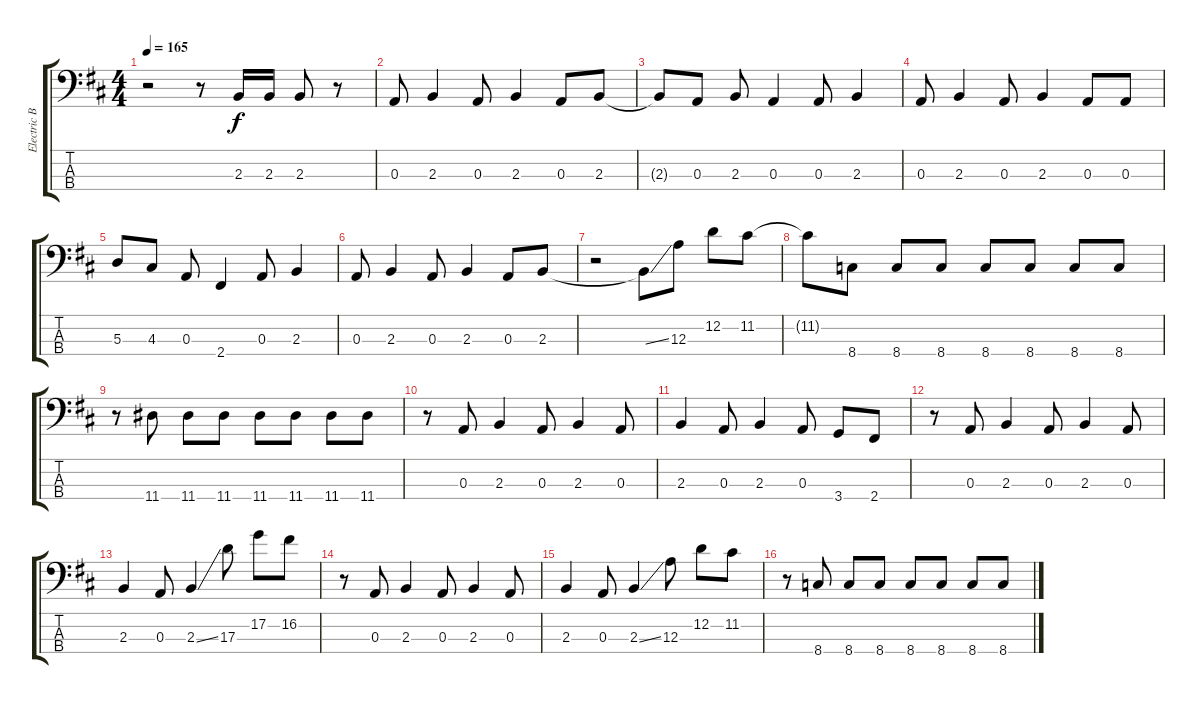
\track ("Electric Bass" "Electric B") {instrument electricbassfinger}
\staff {score tabs}
\tuning (G2 D2 A1 E1) {hide}
\ts (4 4)
\tempo 165
\clef f4
\ks d
r.2{dy f} r.8 2.3.16 2.3.16 2.3.8 r.8 |
0.3.8 2.3.4 0.3.8 2.3.4 0.3.8 2.3.8 |
2.3{t}.8 0.3.8 2.3.8 0.3.4 0.3.8 2.3.4 |
0.3.8 2.3.4 0.3.8 2.3.4 0.3.8 0.3.8 |
5.3.8 4.3.8 0.3.8 2.4.4 0.3.8 2.3.4 |
0.3.8 2.3.4 0.3.8 2.3.4 0.3.8 2.3.8 |
r.2 2.3{ss t}.8 12.3.8 12.2.8 11.2.8 |
11.2{t}.8 8.4.8 8.4.8 8.4.8 8.4.8 8.4.8 8.4.8 8.4.8 |
r.8 11.4.8 11.4.8 11.4.8 11.4.8 11.4.8 11.4.8 11.4.8 |
r.8 0.3.8 2.3.4 0.3.8 2.3.4 0.3.8 |
2.3.4 0.3.8 2.3.4 0.3.8 3.4.8 2.4.8 |
r.8 0.3.8 2.3.4 0.3.8 2.3.4 0.3.8 |
2.3.4 0.3.8 2.3{ss}.4 17.3.8 17.2.8 16.2.8 |
r.8 0.3.8 2.3.4 0.3.8 2.3.4 0.3.8 |
2.3.4 0.3.8 2.3{ss}.4 12.3.8 12.2.8 11.2.8 |
r.8 8.4.8 8.4.8 8.4.8 8.4.8 8.4.8 8.4.8 8.4.8
